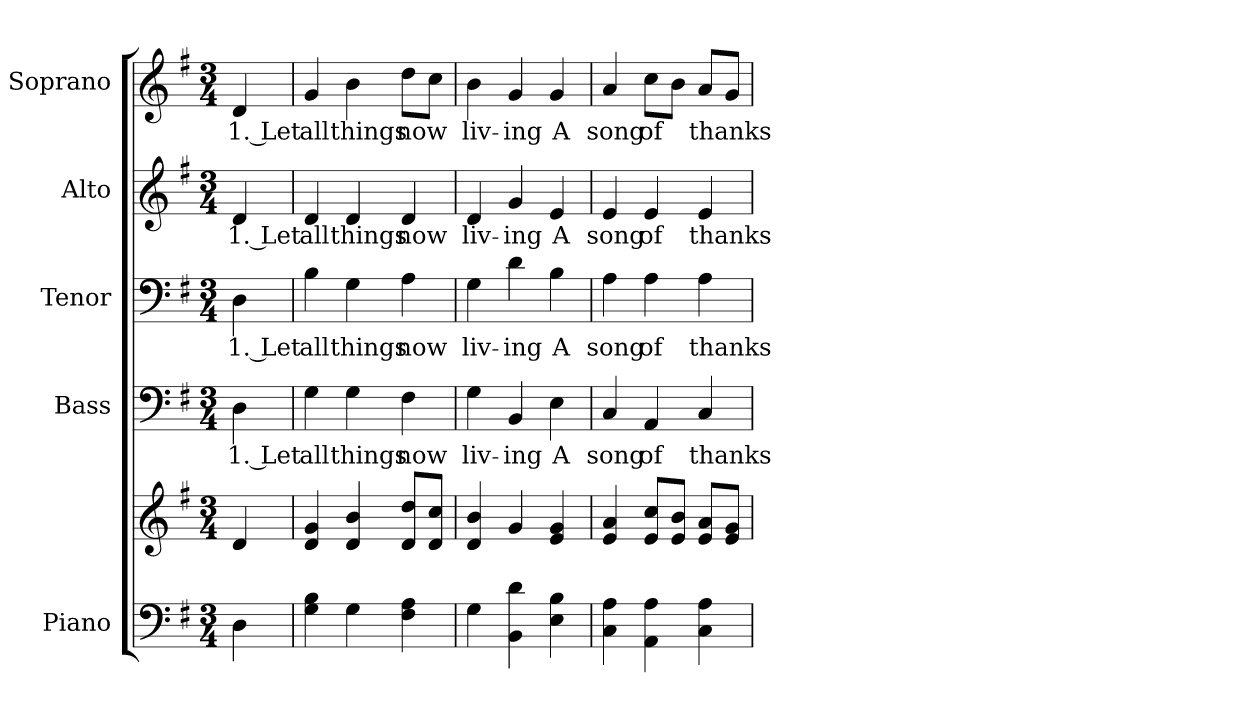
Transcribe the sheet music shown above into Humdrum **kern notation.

**kern	**kern	**kern	**text	**kern	**text	**kern	**text	**kern	**text
*part5	*part5	*part4	*part4	*part3	*part3	*part2	*part2	*part1	*part1
*staff6	*staff5	*staff4	*staff4	*staff3	*staff3	*staff2	*staff2	*staff1	*staff1
*I"Piano	*	*I"Bass	*	*I"Tenor	*	*I"Alto	*	*I"Soprano	*
*I'Pno.	*	*I'B.	*	*I'T.	*	*I'A.	*	*I'S.	*
!!LO:PB:g=z
*clefF4	*clefG2	*clefF4	*	*clefF4	*	*clefG2	*	*clefG2	*
*k[f#]	*k[f#]	*k[f#]	*	*k[f#]	*	*k[f#]	*	*k[f#]	*
*G:	*G:	*G:	*	*G:	*	*G:	*	*G:	*
*M3/4	*M3/4	*M3/4	*	*M3/4	*	*M3/4	*	*M3/4	*
*MM130	*MM130	*MM130	*	*MM130	*	*MM130	*	*MM130	*
=1	=1	=1	=1	=1	=1	=1	=1	=1	=1
!	!	!	!LO:LY:b:color=#000000	!	!	!	!	!	!
!	!	!	!	!	!LO:LY:b:color=#000000	!	!	!	!
!	!	!	!	!	!	!	!LO:LY:b:color=#000000	!	!
!	!	!	!	!	!	!	!	!	!LO:LY:b:color=#000000
4Di\	4di/	4Di\	1. Let	4Di\	1. Let	4di/	1. Let	4di/	1. Let
=2	=2	=2	=2	=2	=2	=2	=2	=2	=2
*	*^	*	*	*	*	*	*	*	*
!	!	!	!	!LO:LY:b:color=#000000	!	!	!	!	!	!
!	!	!	!	!	!	!LO:LY:b:color=#000000	!	!	!	!
!	!	!	!	!	!	!	!	!LO:LY:b:color=#000000	!	!
!	!	!	!	!	!	!	!	!	!	!LO:LY:b:color=#000000
4Gi\ 4Bi	4di/ 4gi	2ryy	4Gi\	all	4Bi\	all	4di/	all	4gi/	all
!	!	!	!	!LO:LY:b:color=#000000	!	!	!	!	!	!
!	!	!	!	!	!	!LO:LY:b:color=#000000	!	!	!	!
!	!	!	!	!	!	!	!	!LO:LY:b:color=#000000	!	!
!	!	!	!	!	!	!	!	!	!	!LO:LY:b:color=#000000
4Gi\	4di/ 4bi	.	4Gi\	things	4Gi\	things	4di/	things	4bi\	things
!	!	!	!	!LO:LY:b:color=#000000	!	!	!	!	!	!
!	!	!	!	!	!	!LO:LY:b:color=#000000	!	!	!	!
!	!	!	!	!	!	!	!	!LO:LY:b:color=#000000	!	!
!	!	!	!	!	!	!	!	!	!	!LO:LY:b:color=#000000
4F#i\ 4Ai	8di/ 8ddiL	4ryy	4F#i\	now	4Ai\	now	4di/	now	8ddi\L	now
.	8di/ 8cciJ	.	.	.	.	.	.	.	8cci\J	.
*	*v	*v	*	*	*	*	*	*	*	*
=3	=3	=3	=3	=3	=3	=3	=3	=3	=3
!	!	!	!LO:LY:b:color=#000000	!	!	!	!	!	!
!	!	!	!	!	!LO:LY:b:color=#000000	!	!	!	!
!	!	!	!	!	!	!	!LO:LY:b:color=#000000	!	!
!	!	!	!	!	!	!	!	!	!LO:LY:b:color=#000000
4Gi\	4di/ 4bi	4Gi\	liv-	4Gi\	liv-	4di/	liv-	4bi\	liv-
!	!	!	!LO:LY:b:color=#000000	!	!	!	!	!	!
!	!	!	!	!	!LO:LY:b:color=#000000	!	!	!	!
!	!	!	!	!	!	!	!LO:LY:b:color=#000000	!	!
!	!	!	!	!	!	!	!	!	!LO:LY:b:color=#000000
4BBi\ 4di	4gi/	4BBi/	-ing	4di\	-ing	4gi/	-ing	4gi/	-ing
!	!	!	!LO:LY:b:color=#000000	!	!	!	!	!	!
!	!	!	!	!	!LO:LY:b:color=#000000	!	!	!	!
!	!	!	!	!	!	!	!LO:LY:b:color=#000000	!	!
!	!	!	!	!	!	!	!	!	!LO:LY:b:color=#000000
4Ei\ 4Bi	4ei/ 4gi	4Ei\	A	4Bi\	A	4ei/	A	4gi/	A
=4	=4	=4	=4	=4	=4	=4	=4	=4	=4
*	*^	*	*	*	*	*	*	*	*
!	!	!	!	!LO:LY:b:color=#000000	!	!	!	!	!	!
!	!	!	!	!	!	!LO:LY:b:color=#000000	!	!	!	!
!	!	!	!	!	!	!	!	!LO:LY:b:color=#000000	!	!
!	!	!	!	!	!	!	!	!	!	!LO:LY:b:color=#000000
4Ci\ 4Ai	4ei/ 4ai	4ryy	4Ci/	song	4Ai\	song	4ei/	song	4ai/	song
!	!	!	!	!LO:LY:b:color=#000000	!	!	!	!	!	!
!	!	!	!	!	!	!LO:LY:b:color=#000000	!	!	!	!
!	!	!	!	!	!	!	!	!LO:LY:b:color=#000000	!	!
!	!	!	!	!	!	!	!	!	!	!LO:LY:b:color=#000000
4AAi\ 4Ai	8ei/ 8cciL	2ryy	4AAi/	of	4Ai\	of	4ei/	of	8cci\L	of
.	8ei/ 8biJ	.	.	.	.	.	.	.	8bi\J	.
!	!	!	!	!LO:LY:b:color=#000000	!	!	!	!	!	!
!	!	!	!	!	!	!LO:LY:b:color=#000000	!	!	!	!
!	!	!	!	!	!	!	!	!LO:LY:b:color=#000000	!	!
!	!	!	!	!	!	!	!	!	!	!LO:LY:b:color=#000000
4Ci\ 4Ai	8ei/ 8aiL	.	4Ci/	thanks-	4Ai\	thanks-	4ei/	thanks-	8ai/L	thanks-
.	8ei/ 8giJ	.	.	.	.	.	.	.	8gi/J	.
*	*v	*v	*	*	*	*	*	*	*	*
=	=	=	=	=	=	=	=	=	=
*-	*-	*-	*-	*-	*-	*-	*-	*-	*-
